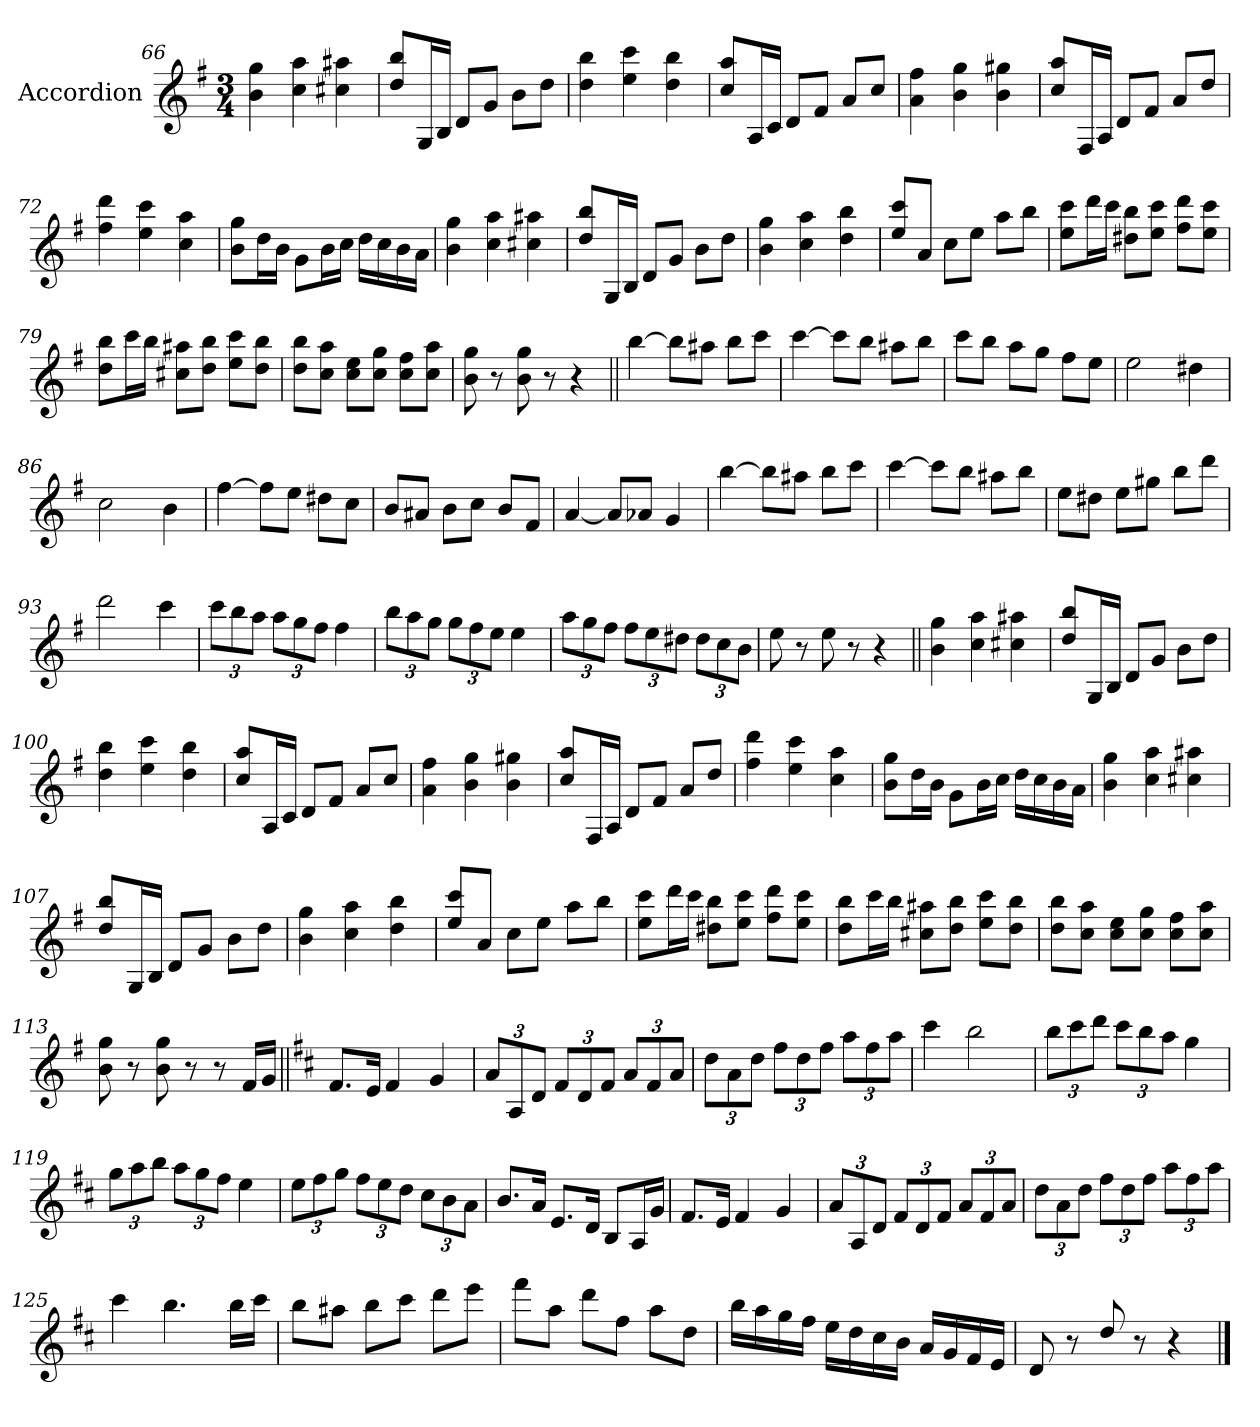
**kern
*part1
*staff1
*I"Accordion
*I'Acc
!!LO:LB:g=z
*clefG2
*k[f#]
*G:
*M3/4
=66
4b\ 4gg\
4cc\ 4aa\
4cc#X\ 4aa#X\
=67
8dd/ 8bb/L
16G/L
16B/JJ
8d/L
8g/J
8b\L
8dd\J
=68
4dd\ 4bb\
4ee\ 4ccc\
4dd\ 4bb\
=69
8cc/ 8aa/L
16A/L
16c/JJ
8d/L
8f#/J
8a/L
8cc/J
!!LO:LB:g=z
=70
4a\ 4ff#\
4b\ 4gg\
4b\ 4gg#X\
=71
8cc/ 8aa/L
16F#/L
16A/JJ
8d/L
8f#/J
8a/L
8dd/J
=72
4ff#\ 4ddd\
4ee\ 4ccc\
4cc\ 4aa\
=73
8b\ 8gg\L
16dd\L
16b\JJ
8g\L
16b\L
16cc\JJ
16dd\LL
16cc\
16b\
16a\JJ
!!LO:LB:g=z
=74
4b\ 4gg\
4cc\ 4aa\
4cc#X\ 4aa#X\
=75
8dd/ 8bb/L
16G/L
16B/JJ
8d/L
8g/J
8b\L
8dd\J
=76
4b\ 4gg\
4cc\ 4aa\
4dd\ 4bb\
=77
8ee/ 8ccc/L
8a/J
8cc\L
8ee\J
8aa\L
8bb\J
!!LO:PB:g=z
=78
8ee\ 8ccc\L
16ddd\L
16ccc\JJ
8dd#X\ 8bb\L
8ee\ 8ccc\J
8ff#\ 8ddd\L
8ee\ 8ccc\J
=79
8dd\ 8bb\L
16ccc\L
16bb\JJ
8cc#X\ 8aa#X\L
8dd\ 8bb\J
8ee\ 8ccc\L
8dd\ 8bb\J
=80
8dd\ 8bb\L
8cc\ 8aa\J
8cc\ 8ee\L
8cc\ 8gg\J
8cc\ 8ff#\L
8cc\ 8aa\J
=81
8b\ 8gg\
8r
8b\ 8gg\
8r
4r
!!LO:LB:g=z
=82||
[4bb\
8bb\L]
8aa#X\J
8bb\L
8ccc\J
=83
[4ccc\
8ccc\L]
8bb\J
8aa#X\L
8bb\J
=84
8ccc\L
8bb\J
8aa\L
8gg\J
8ff#\L
8ee\J
=85
2ee\
4dd#X\
!!LO:LB:g=z
=86
2cc\
4b\
=87
[4ff#\
8ff#\L]
8ee\J
8dd#X\L
8cc\J
=88
8b/L
8a#X/J
8b\L
8cc\J
8b/L
8f#/J
=89
[4a/
8a/L]
8a-X/J
4g/
!!LO:LB:g=z
=90
[4bb\
8bb\L]
8aa#X\J
8bb\L
8ccc\J
=91
[4ccc\
8ccc\L]
8bb\J
8aa#X\L
8bb\J
=92
8ee\L
8dd#X\J
8ee\L
8gg#X\J
8bb\L
8ddd\J
=93
2ddd\
4ccc\
!!LO:LB:g=z
=94
*Xbrackettup
12ccc\L
12bb\
12aa\J
12aa\L
12gg\
12ff#\J
4ff#\
=95
12bb\L
12aa\
12gg\J
12gg\L
12ff#\
12ee\J
4ee\
=96
12aa\L
12gg\
12ff#\J
12ff#\L
12ee\
12dd#X\J
12dd#\L
12cc\
12b\J
=97
8ee\
8r
8ee\
8r
4r
!!LO:LB:g=z
=98||
4b\ 4gg\
4cc\ 4aa\
4cc#X\ 4aa#X\
=99
8dd/ 8bb/L
16G/L
16B/JJ
8d/L
8g/J
8b\L
8dd\J
=100
4dd\ 4bb\
4ee\ 4ccc\
4dd\ 4bb\
=101
8cc/ 8aa/L
16A/L
16c/JJ
8d/L
8f#/J
8a/L
8cc/J
!!LO:LB:g=z
=102
4a\ 4ff#\
4b\ 4gg\
4b\ 4gg#X\
=103
8cc/ 8aa/L
16F#/L
16A/JJ
8d/L
8f#/J
8a/L
8dd/J
=104
4ff#\ 4ddd\
4ee\ 4ccc\
4cc\ 4aa\
=105
8b\ 8gg\L
16dd\L
16b\JJ
8g\L
16b\L
16cc\JJ
16dd\LL
16cc\
16b\
16a\JJ
!!LO:LB:g=z
=106
4b\ 4gg\
4cc\ 4aa\
4cc#X\ 4aa#X\
=107
8dd/ 8bb/L
16G/L
16B/JJ
8d/L
8g/J
8b\L
8dd\J
=108
4b\ 4gg\
4cc\ 4aa\
4dd\ 4bb\
=109
8ee/ 8ccc/L
8a/J
8cc\L
8ee\J
8aa\L
8bb\J
!!LO:LB:g=z
=110
8ee\ 8ccc\L
16ddd\L
16ccc\JJ
8dd#X\ 8bb\L
8ee\ 8ccc\J
8ff#\ 8ddd\L
8ee\ 8ccc\J
=111
8dd\ 8bb\L
16ccc\L
16bb\JJ
8cc#X\ 8aa#X\L
8dd\ 8bb\J
8ee\ 8ccc\L
8dd\ 8bb\J
=112
8dd\ 8bb\L
8cc\ 8aa\J
8cc\ 8ee\L
8cc\ 8gg\J
8cc\ 8ff#\L
8cc\ 8aa\J
=113
8b\ 8gg\
8r
8b\ 8gg\
8r
8r
16f#/LL
16g/JJ
!!LO:LB:g=z
=114||
*k[f#c#]
*D:
8.f#/L
16e/Jk
4f#/
4g/
=115
12a/L
12A/
12d/J
12f#/L
12d/
12f#/J
12a/L
12f#/
12a/J
=116
12dd\L
12a\
12dd\J
12ff#\L
12dd\
12ff#\J
12aa\L
12ff#\
12aa\J
=117
4ccc#\
2bb\
!!LO:PB:g=z
=118
12bb\L
12ccc#\
12ddd\J
12ccc#\L
12bb\
12aa\J
4gg\
=119
12gg\L
12aa\
12bb\J
12aa\L
12gg\
12ff#\J
4ee\
=120
12ee\L
12ff#\
12gg\J
12ff#\L
12ee\
12dd\J
12cc#\L
12b\
12a\J
=121
8.b/L
16a/Jk
8.e/L
16d/Jk
8B/L
16A/L
16g/JJ
!!LO:LB:g=z
=122
8.f#/L
16e/Jk
4f#/
4g/
=123
12a/L
12A/
12d/J
12f#/L
12d/
12f#/J
12a/L
12f#/
12a/J
=124
12dd\L
12a\
12dd\J
12ff#\L
12dd\
12ff#\J
12aa\L
12ff#\
12aa\J
=125
4ccc#\
4.bb\
16bb\LL
16ccc#\JJ
!!LO:LB:g=z
=126
8bb\L
8aa#X\J
8bb\L
8ccc#\J
8ddd\L
8eee\J
=127
8fff#\L
8aa\J
8ddd\L
8ff#\J
8aa\L
8dd\J
=128
16bb\LL
16aa\
16gg\
16ff#\JJ
16ee\LL
16dd\
16cc#\
16b\JJ
16a/LL
16g/
16f#/
16e/JJ
=129
8d/
8r
8dd/
8r
4r
==
*-
